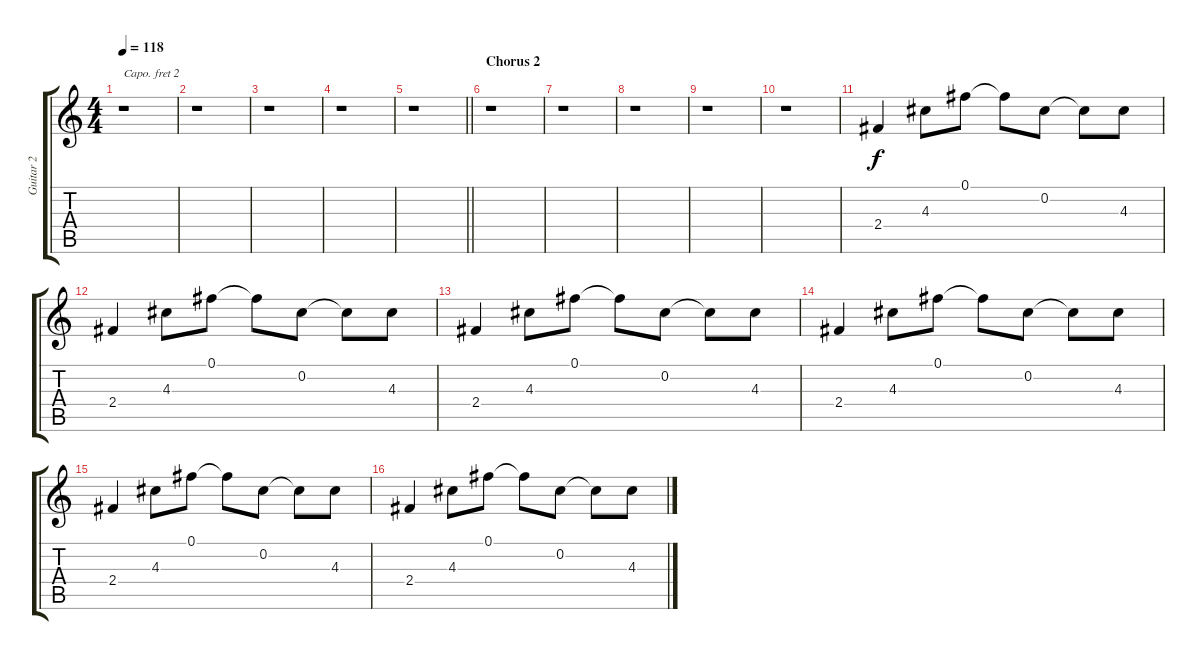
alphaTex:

\track ("Guitar 2" "Guitar 2") {instrument overdrivenguitar}
\staff {score tabs}
\capo 2
\tuning (E4 B3 G3 D3 A2 E2) {hide}
\ts (4 4)
\tempo 118
\clef g2
\ks c
r.1{dy f} |
r.1 |
r.1 |
r.1 |
\barLineRight lightlight
r.1 |
\section ("" "Chorus 2")
r.1 |
r.1 |
r.1 |
r.1 |
r.1 |
2.4.4 4.3.8 0.1.8 0.1{t}.8 0.2.8 0.2{t}.8 4.3.8 |
2.4.4 4.3.8 0.1.8 0.1{t}.8 0.2.8 0.2{t}.8 4.3.8 |
2.4.4 4.3.8 0.1.8 0.1{t}.8 0.2.8 0.2{t}.8 4.3.8 |
2.4.4 4.3.8 0.1.8 0.1{t}.8 0.2.8 0.2{t}.8 4.3.8 |
2.4.4 4.3.8 0.1.8 0.1{t}.8 0.2.8 0.2{t}.8 4.3.8 |
2.4.4 4.3.8 0.1.8 0.1{t}.8 0.2.8 0.2{t}.8 4.3.8
